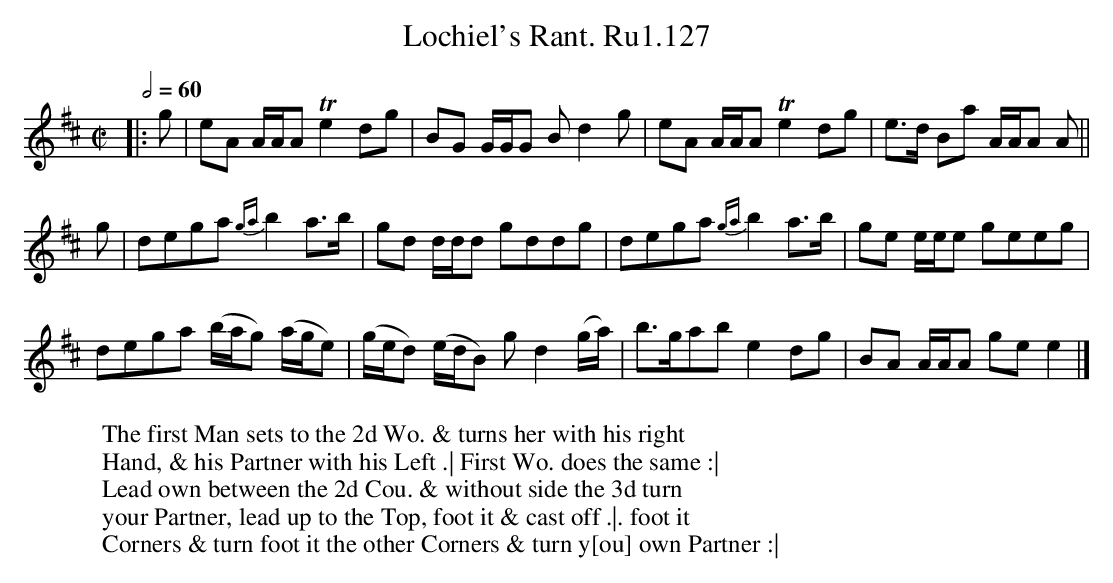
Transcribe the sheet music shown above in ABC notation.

X:1
T:Lochiel's Rant. Ru1.127
M:C|
L:1/8
W:The first Man sets to the 2d Wo. & turns her with his right
W:Hand, & his Partner with his Left .| First Wo. does the same :|
W:Lead own between the 2d Cou. & without side the 3d turn
W:your Partner, lead up to the Top, foot it & cast off .|. foot it
W:Corners & turn foot it the other Corners & turn y[ou] own Partner :|
Q:2/4=60
K:Amix
|:g | eA A/A/A Te2dg | BG G/G/G Bd2g | eA A/A/A Te2dg | e>d Ba A/A/A A ||
g |dega {ga}b2a>b | gd d/d/d gddg | dega {ga}b2a>b | ge e/e/e geeg |
dega (b/a/g) (a/g/e) | (g/e/d) (e/d/B) gd2(g/a/) | b>gab e2dg | BA A/A/A gee2 |]
